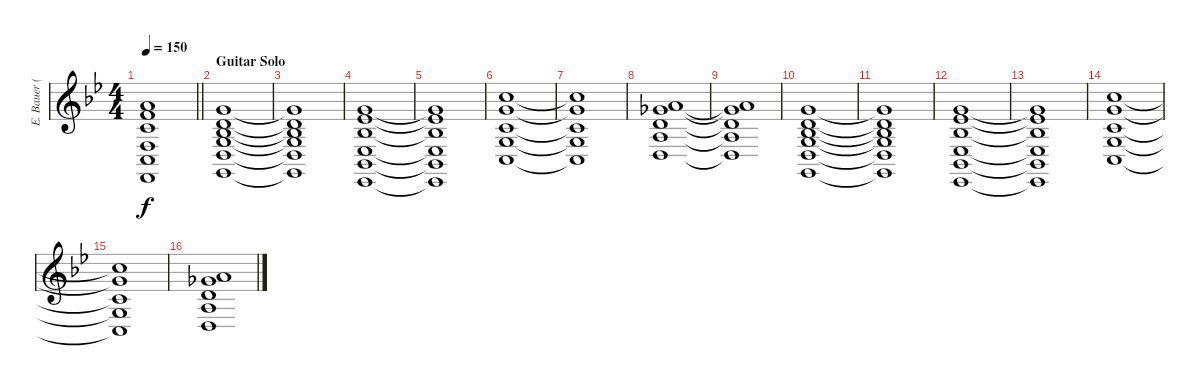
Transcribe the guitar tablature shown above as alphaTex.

\track ("E. Bauer (Keyboard)" "E. Bauer (") {instrument stringensemble1}
\staff {score}
\tuning (E4 B3 G3 D3 A2 E2 B1) {hide}
\ts (4 4)
\tempo 150
\clef g2
\barLineRight lightlight
\ks gminor
(1.1{t} 1.2{t} 14.3{t} 3.4{t} 3.5{t} 1.6{t}).1{dy f} |
\section ("" "Guitar Solo")
(3.1 3.2 3.3 5.4 5.5 3.6).1 |
(3.1{t} 3.2{t} 3.3{t} 5.4{t} 5.5{t} 3.6{t}).1 |
(3.1 4.2 3.3 6.5 6.6 4.7).1 |
(3.1{t} 4.2{t} 3.3{t} 6.5{t} 6.6{t} 4.7{t}).1 |
(3.1 13.2 5.3 5.4 3.5).1 |
(3.1{t} 13.2{t} 5.3{t} 5.4{t} 3.5{t}).1 |
(5.1 7.2 7.3 7.4 5.5).1 |
(5.1{t} 7.2{t} 7.3{t} 7.4{t} 5.5{t}).1 |
(3.1 3.2 3.3 5.4 5.5 3.6).1 |
(3.1{t} 3.2{t} 3.3{t} 5.4{t} 5.5{t} 3.6{t}).1 |
(3.1 4.2 3.3 6.5 6.6 4.7).1 |
(3.1{t} 4.2{t} 3.3{t} 6.5{t} 6.6{t} 4.7{t}).1 |
(3.1 13.2 5.3 5.4 3.5).1 |
(3.1{t} 13.2{t} 5.3{t} 5.4{t} 3.5{t}).1 |
(5.1 7.2 7.3 7.4 5.5).1
